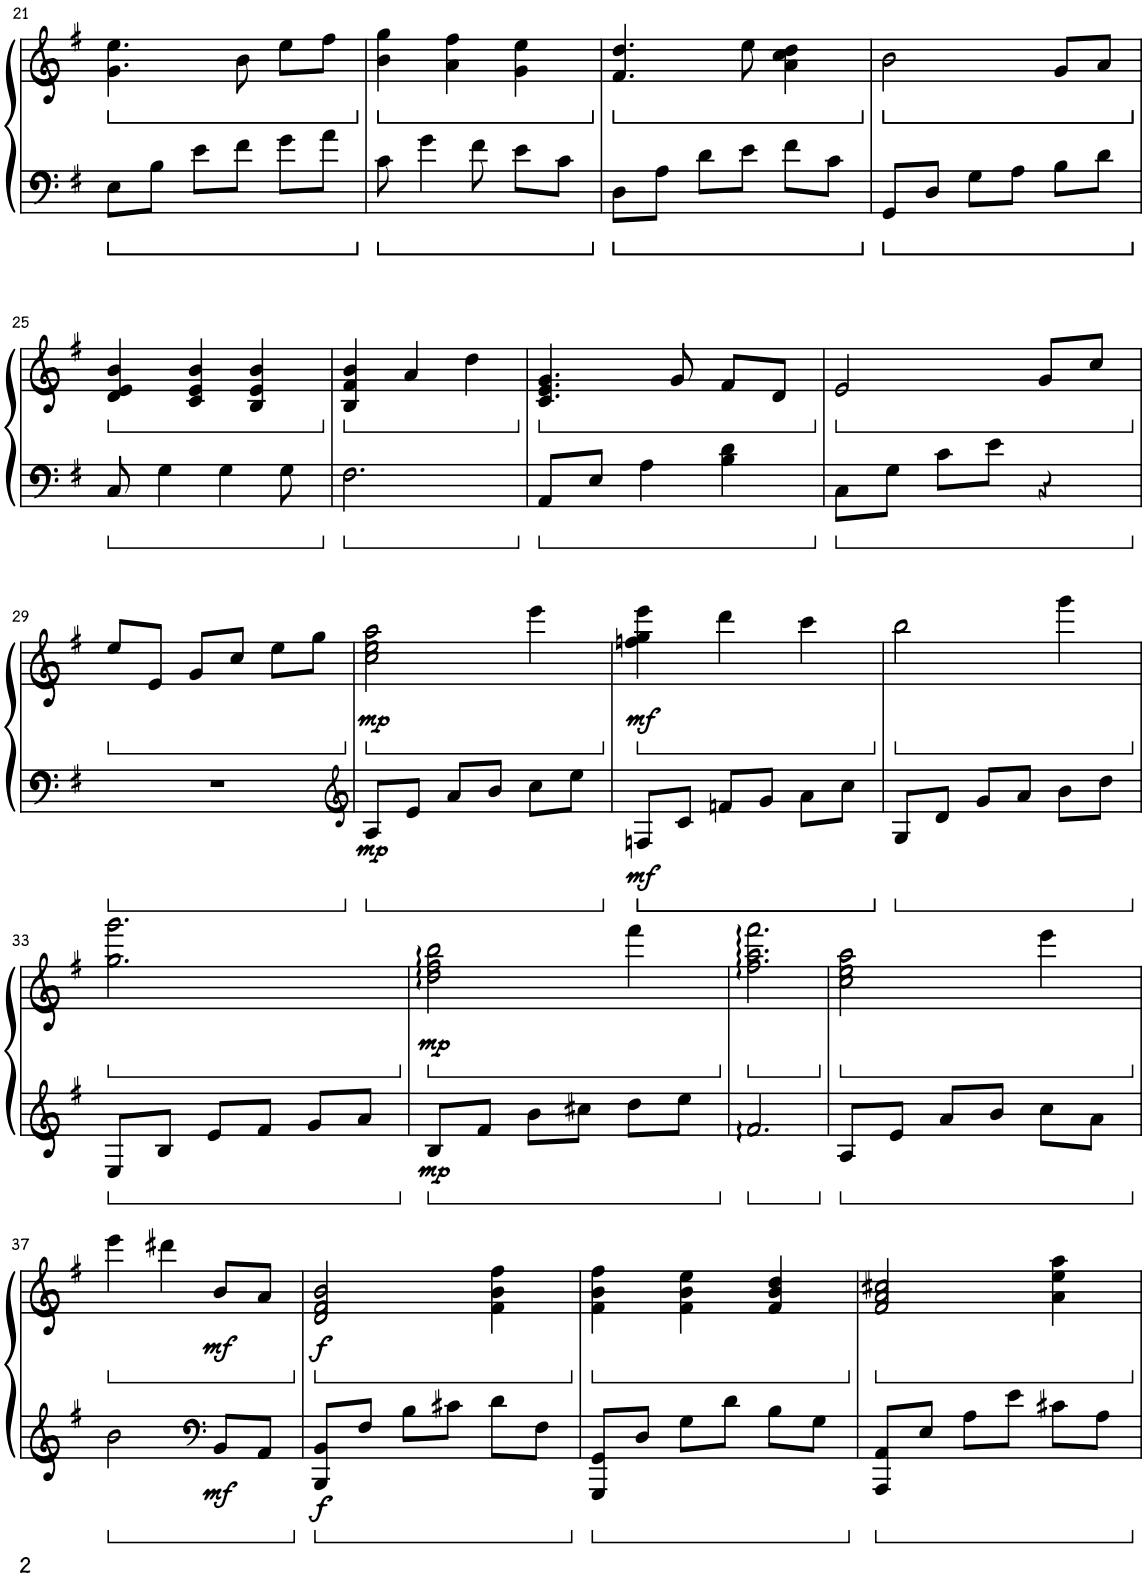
**kern	**kern	**dynam
*part1	*part1	*part1
*staff2	*staff1	*staff1/2
*I"Piano	*	*
*I'Pno.	*	*
!!LO:PB:g=z
*clefF4	*clefG2	*
*k[f#]	*k[f#]	*
*M3/4	*M3/4	*
*	*ped	*
=21	=21	=21
8E\L	4.g\ 4.ee\	.
8B\J	.	.
8e\L	.	.
*	*ped	*
8f#\J	8b\	.
8g\L	8ee\L	.
8a\J	8ff#\J	.
=22	=22	=22
*	*Xped	*
*	*Xped	*
*	*ped	*
8c\	4b\ 4gg\	.
4g\	.	.
*	*ped	*
.	4a\ 4ff#\	.
8f#\	.	.
8e\L	4g\ 4ee\	.
8c\J	.	.
=23	=23	=23
*	*Xped	*
*	*Xped	*
*	*ped	*
8D\L	4.f#/ 4.dd/	.
8A\J	.	.
8d\L	.	.
*	*ped	*
8e\J	8ee\	.
8f#\L	4a\ 4cc\ 4dd\	.
8c\J	.	.
=24	=24	=24
*	*Xped	*
*	*Xped	*
*	*ped	*
8GG/L	2b\	.
8D/J	.	.
8G\L	.	.
8A\J	.	.
*	*ped	*
8B\L	8g/L	.
*	*ped	*
8d\J	8a/J	.
!!LO:LB:g=z
=25	=25	=25
*	*Xped	*
*	*Xped	*
*	*Xped	*
*	*ped	*
8C/	4d/ 4e/ 4b/	.
4G\	.	.
.	4c/ 4e/ 4b/	.
4G\	.	.
.	4B/ 4e/ 4b/	.
8G\	.	.
=26	=26	=26
*	*Xped	*
*	*ped	*
2.F#\	4B/ 4f#/ 4b/	.
.	4a/	.
.	4dd\	.
=27	=27	=27
*	*Xped	*
*	*ped	*
8AA/L	4.c/ 4.e/ 4.g/	.
8E/J	.	.
4A\	.	.
.	8g/	.
4B\ 4d\	8f#/L	.
.	8d/J	.
=28	=28	=28
*	*Xped	*
*	*ped	*
8C\L	2e/	.
8G\J	.	.
8c\L	.	.
8e\J	.	.
4r	8g/L	.
.	8cc/J	.
!!LO:LB:g=z
=29	=29	=29
*	*Xped	*
*	*ped	*
2.r	8ee/L	.
.	8e/J	.
.	8g/L	.
.	8cc/J	.
.	8ee\L	.
.	8gg\J	.
=30	=30	=30
*clefG2	*	*
*	*Xped	*
*	*ped	*
!	!	!LO:DY:b=2
!	!	!LO:DY:n=1:b
8A/L	2cc\ 2ee\ 2aa\	mp mp
8e/J	.	.
8a/L	.	.
8b/J	.	.
8cc\L	4eee\	.
8ee\J	.	.
=31	=31	=31
*	*Xped	*
*	*ped	*
!	!	!LO:DY:b=2
!	!	!LO:DY:n=1:b
8Fn/L	4ffn\ 4gg\ 4eee\	mf mf
8c/J	.	.
8fn/L	4ddd\	.
8g/J	.	.
8a\L	4ccc\	.
8cc\J	.	.
=32	=32	=32
*	*Xped	*
*	*ped	*
8G/L	2bb\	.
8d/J	.	.
8g/L	.	.
8a/J	.	.
8b\L	4ggg\	.
8dd\J	.	.
!!LO:LB:g=z
=33	=33	=33
*	*Xped	*
*	*ped	*
8E/L	2.gg\ 2.ggg\	.
8B/J	.	.
8e/L	.	.
8f#/J	.	.
8g/L	.	.
8a/J	.	.
=34	=34	=34
*	*Xped	*
*	*ped	*
!	!	!LO:DY:b=2
!	!	!LO:DY:n=1:b
8B/L	2dd\:: 2ff#\:: 2bb\::	mp mp
8f#/J	.	.
8b\L	.	.
8cc#X\J	.	.
8dd\L	4fff#\	.
8ee\J	.	.
=35	=35	=35
*	*Xped	*
*	*ped	*
2.f#:/	2.ff#\:: 2.aa\:: 2.fff#\::	.
=36	=36	=36
*	*Xped	*
*	*ped	*
8A/L	2cc\ 2ee\ 2aa\	.
8e/J	.	.
8a/L	.	.
8b/J	.	.
8cc\L	4eee\	.
8a\J	.	.
!!LO:LB:g=z
=37	=37	=37
*	*Xped	*
*	*ped	*
2b\	4eee\	.
.	4ddd#X\	.
*clefF4	*	*
!	!	!LO:DY:b=2
!	!	!LO:DY:n=1:b
8BB/L	8b/L	mf mf
8AA/J	8a/J	.
=38	=38	=38
*	*Xped	*
*	*ped	*
!	!	!LO:DY:b=2
!	!	!LO:DY:n=1:b
8BBB/ 8BB/L	2d/ 2f#/ 2b/	f f
8F#/J	.	.
8B\L	.	.
8c#X\J	.	.
8d\L	4f#\ 4b\ 4ff#\	.
8F#\J	.	.
=39	=39	=39
*	*Xped	*
*	*ped	*
8GGG/ 8GG/L	4f#\ 4b\ 4ff#\	.
8D/J	.	.
8G\L	4f#\ 4b\ 4ee\	.
8d\J	.	.
8B\L	4f#/ 4b/ 4dd/	.
8G\J	.	.
=40	=40	=40
*	*Xped	*
*	*ped	*
8AAA/ 8AA/L	2f#/ 2a/ 2cc#X/	.
8E/J	.	.
8A\L	.	.
8e\J	.	.
8c#X\L	4a\ 4ee\ 4aa\	.
8A\J	.	.
*	*Xped	*
=	=	=
*-	*-	*-
